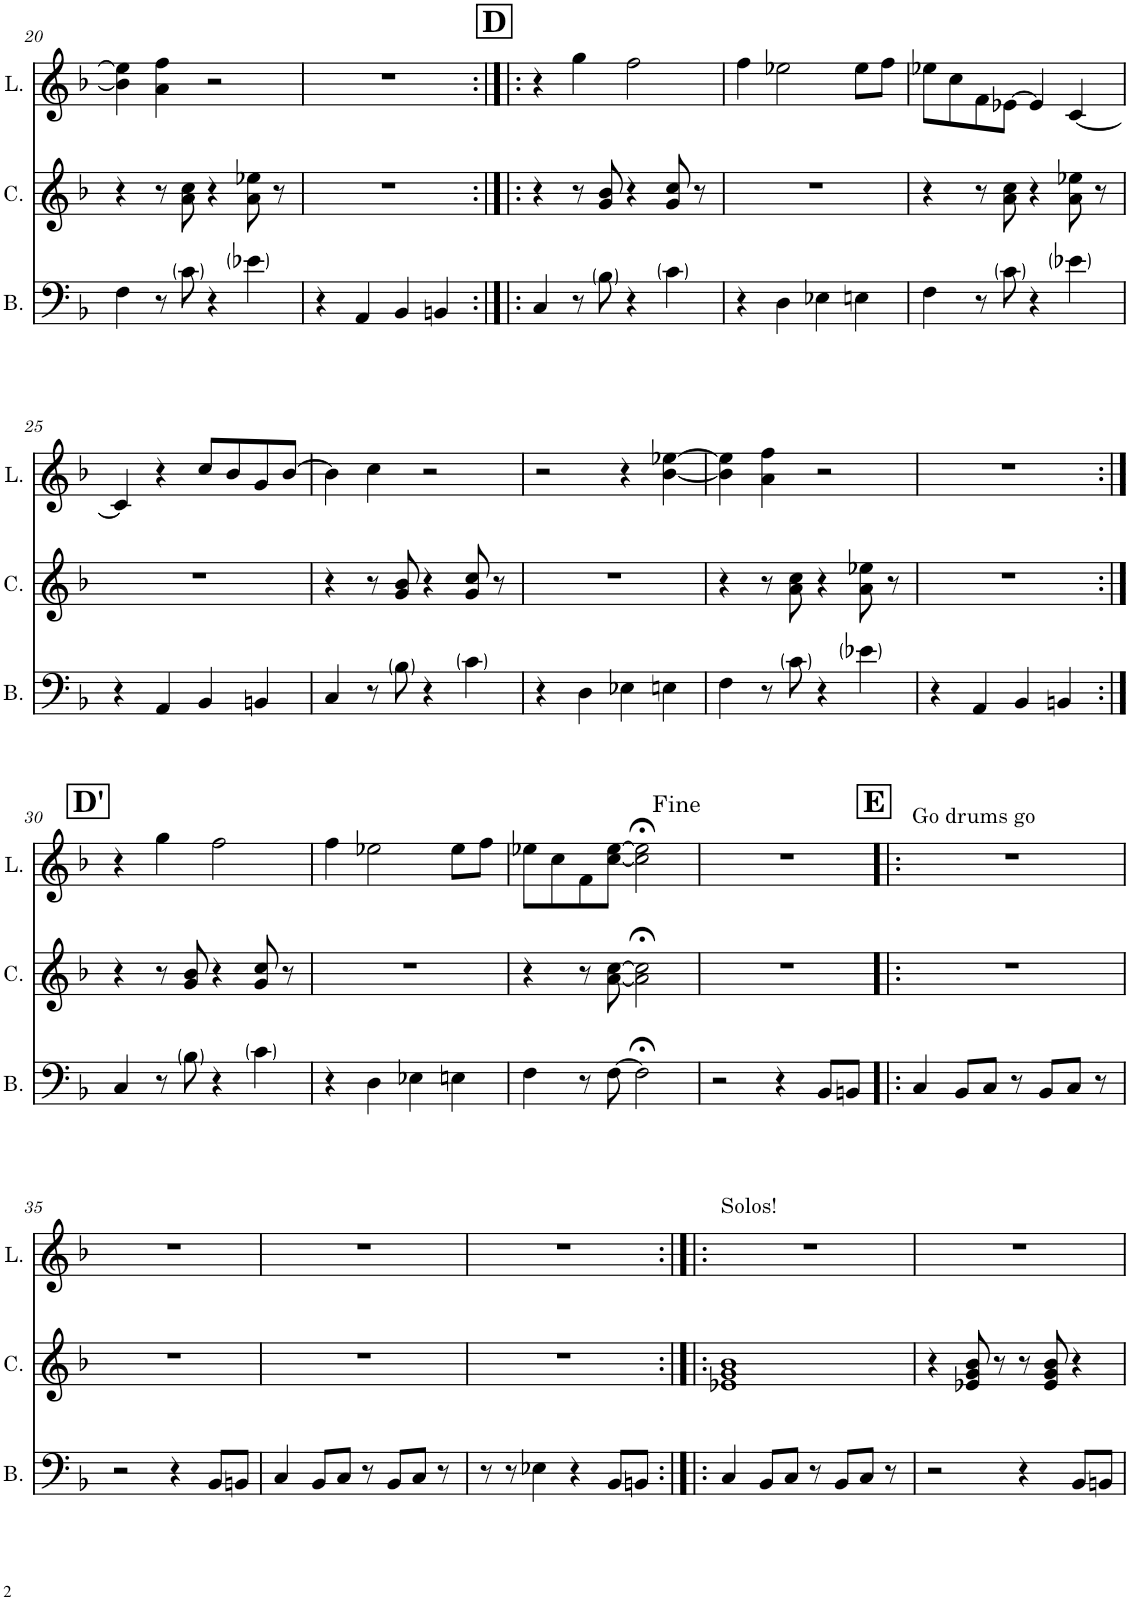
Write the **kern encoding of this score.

**kern	**kern	**kern
*part3	*part2	*part1
*staff3	*staff2	*staff1
*I"Bass	*I"Chords	*I"Lead
*I'B.	*I'C.	*I'L.
!!LO:PB:g=z
*clefF4	*clefG2	*clefG2
*	*Trd8c14	*Trd1c2
*k[b-]	*k[b-]	*k[b-]
*M2/2	*M2/2	*M2/2
*met(c|)	*met(c|)	*met(c|)
=20	=20	=20
4F\	4r	4b-\] 4ee-\]
8r	8r	4a\ 4ff\
8c\	8a\ 8cc\	.
4r	4r	2r
4e-X\	8a\ 8ee-X\	.
.	8r	.
=21	=21	=21
4r	1r	1r
4AA/	.	.
4BB-/	.	.
4BBn/	.	.
!!LO:REH:place=s1:a:B:cj:fs=14:t=D
=22:|!|:	=22:|!|:	=22:|!|:
4C/	4r	4r
8r	8r	4gg\
8B-\	8g/ 8b-/	.
4r	4r	2ff\
4c\	8g/ 8cc/	.
.	8r	.
=23	=23	=23
4r	1r	4ff\
4D\	.	2ee-X\
4E-X\	.	.
4En\	.	8ee-\L
.	.	8ff\J
=24	=24	=24
4F\	4r	8ee-X\L
.	.	8cc\
8r	8r	8f\
8c\	8a\ 8cc\	[8e-X\J
4r	4r	4e-/]
4e-X\	8a\ 8ee-X\	[4c/
.	8r	.
!!LO:LB:g=z
=25	=25	=25
4r	1r	4c/]
4AA/	.	4r
4BB-/	.	8cc/L
.	.	8b-/
4BBn/	.	8g/
.	.	[8b-/J
=26	=26	=26
4C/	4r	4b-\]
8r	8r	4cc\
8B-\	8g/ 8b-/	.
4r	4r	2r
4c\	8g/ 8cc/	.
.	8r	.
=27	=27	=27
4r	1r	2r
4D\	.	.
4E-X\	.	4r
4En\	.	[4b-\ [4ee-X\
=28	=28	=28
4F\	4r	4b-\] 4ee-\]
8r	8r	4a\ 4ff\
8c\	8a\ 8cc\	.
4r	4r	2r
4e-X\	8a\ 8ee-X\	.
.	8r	.
=29	=29	=29
4r	1r	1r
4AA/	.	.
4BB-/	.	.
4BBn/	.	.
!!LO:LB:g=z
!!LO:REH:place=s1:a:B:cj:fs=14:t=D'
=30:|!	=30:|!	=30:|!
4C/	4r	4r
8r	8r	4gg\
8B-\	8g/ 8b-/	.
4r	4r	2ff\
4c\	8g/ 8cc/	.
.	8r	.
=31	=31	=31
4r	1r	4ff\
4D\	.	2ee-X\
4E-X\	.	.
4En\	.	8ee-\L
.	.	8ff\J
=32	=32	=32
4F\	4r	8ee-X\L
.	.	8cc\
8r	8r	8f\
[8F\	[8a\ [8cc\	[8cc\ [8ee-\J
2F;<\]	2a\];< 2cc\];<	2cc\];< 2ee-\];<
=33	=33	=33
2r	1r	1r
4r	.	.
8BB-/L	.	.
8BBn/J	.	.
!!LO:REH:place=s1:a:B:cj:fs=14:t=E
=34!|:	=34!|:	=34!|:
!	!	!LO:TX:a:t=Go drums go
4C/	1r	1r
8BB-/L	.	.
8C/J	.	.
8r	.	.
8BB-/L	.	.
8C/J	.	.
8r	.	.
!!LO:LB:g=z
=35	=35	=35
2r	1r	1r
4r	.	.
8BB-/L	.	.
8BBn/J	.	.
=36	=36	=36
4C/	1r	1r
8BB-/L	.	.
8C/J	.	.
8r	.	.
8BB-/L	.	.
8C/J	.	.
8r	.	.
=37	=37	=37
8r	1r	1r
8r	.	.
4E-X\	.	.
4r	.	.
8BB-/L	.	.
8BBn/J	.	.
=38:|!|:	=38:|!|:	=38:|!|:
!	!	!LO:TX:a:t=Solos!
4C/	1e-X 1g 1b-	1r
8BB-/L	.	.
8C/J	.	.
8r	.	.
8BB-/L	.	.
8C/J	.	.
8r	.	.
=39	=39	=39
2r	4r	1r
.	8e-X/ 8g/ 8b-/	.
.	8r	.
4r	8r	.
.	8e-/ 8g/ 8b-/	.
8BB-/L	4r	.
8BBn/J	.	.
=	=	=
*-	*-	*-
